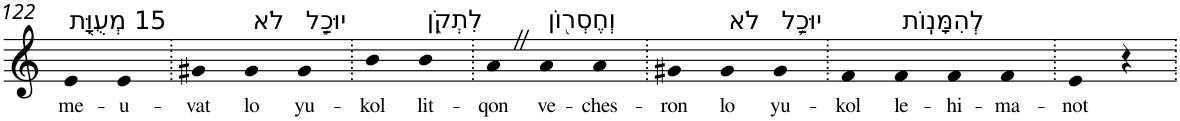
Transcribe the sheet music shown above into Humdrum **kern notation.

**kern	**text
*part1	*part1
*staff1	*staff1
*I"Piano	*
*I'Pno	*
!!LO:PB:g=z
*clefG2	*
*k[]	*
=122	=122
!LO:TX:a:t=15 מְעֻוָּ֖ת	!
!	!LO:LY:b
4e	me-
!	!LO:LY:b
4e	-u-
=123.	=123.
!	!LO:LY:b
4g#X	-vat
!LO:TX:a:t=לֹא	!
!	!LO:LY:b
4g#	lo
!LO:TX:a:t=יוּכַ֣ל	!
!	!LO:LY:b
4g#	yu-
=124.	=124.
!	!LO:LY:b
4b	-kol
!LO:TX:a:t=לִתְקֹ֑ן	!
!	!LO:LY:b
4b	lit-
=125.	=125.
!	!LO:LY:b
4aZ	-qon
!LO:TX:a:t=וְחֶסְר֖וֹן	!
!	!LO:LY:b
4a	ve-
!	!LO:LY:b
4a	-ches-
=126.	=126.
!	!LO:LY:b
4g#X	-ron
!LO:TX:a:t=לֹא	!
!	!LO:LY:b
4g#	lo
!LO:TX:a:t=יוּכַ֥ל	!
!	!LO:LY:b
4g#	yu-
=127.	=127.
!	!LO:LY:b
4f	-kol
!LO:TX:a:t=לְהִמָּנֽוֹת	!
!	!LO:LY:b
4f	le-
!	!LO:LY:b
4f	-hi-
!	!LO:LY:b
4f	-ma-
=128.	=128.
!	!LO:LY:b
4e	-not
4r	.
=.	=.
*-	*-
